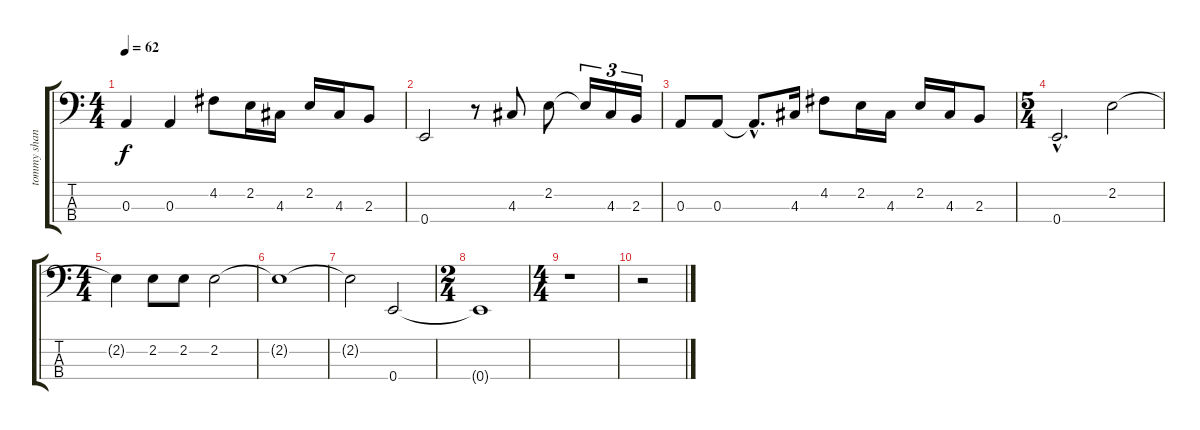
\track ("tommy shanon" "tommy shan") {instrument electricbassfinger}
\staff {score tabs}
\tuning (G2 D2 A1 E1) {hide}
\ts (4 4)
\tempo 62
\clef f4
\ks c
0.3.4{dy f} 0.3.4 4.2.8 2.2.16 4.3.16 2.2.16 4.3.16 2.3.8 |
0.4.2 r.8 4.3.8 2.2.8 2.2{t}.16{tu (3 2)} 4.3.16{tu (3 2)} 2.3.16{tu (3 2)} |
0.3.8 0.3.8 0.3{hac t}.8{d} 4.3.16 4.2.8 2.2.16 4.3.16 2.2.16 4.3.16 2.3.8 |
\ts (5 4)
0.4{hac}.2{d} 2.2.2 |
\ts (4 4)
2.2{t}.4 2.2.8 2.2.8 2.2.2 |
2.2{t}.1 |
2.2{t}.2 0.4.2 |
\ts (2 4)
0.4{t}.1 |
\ts (4 4)
r.1 |
r.2
